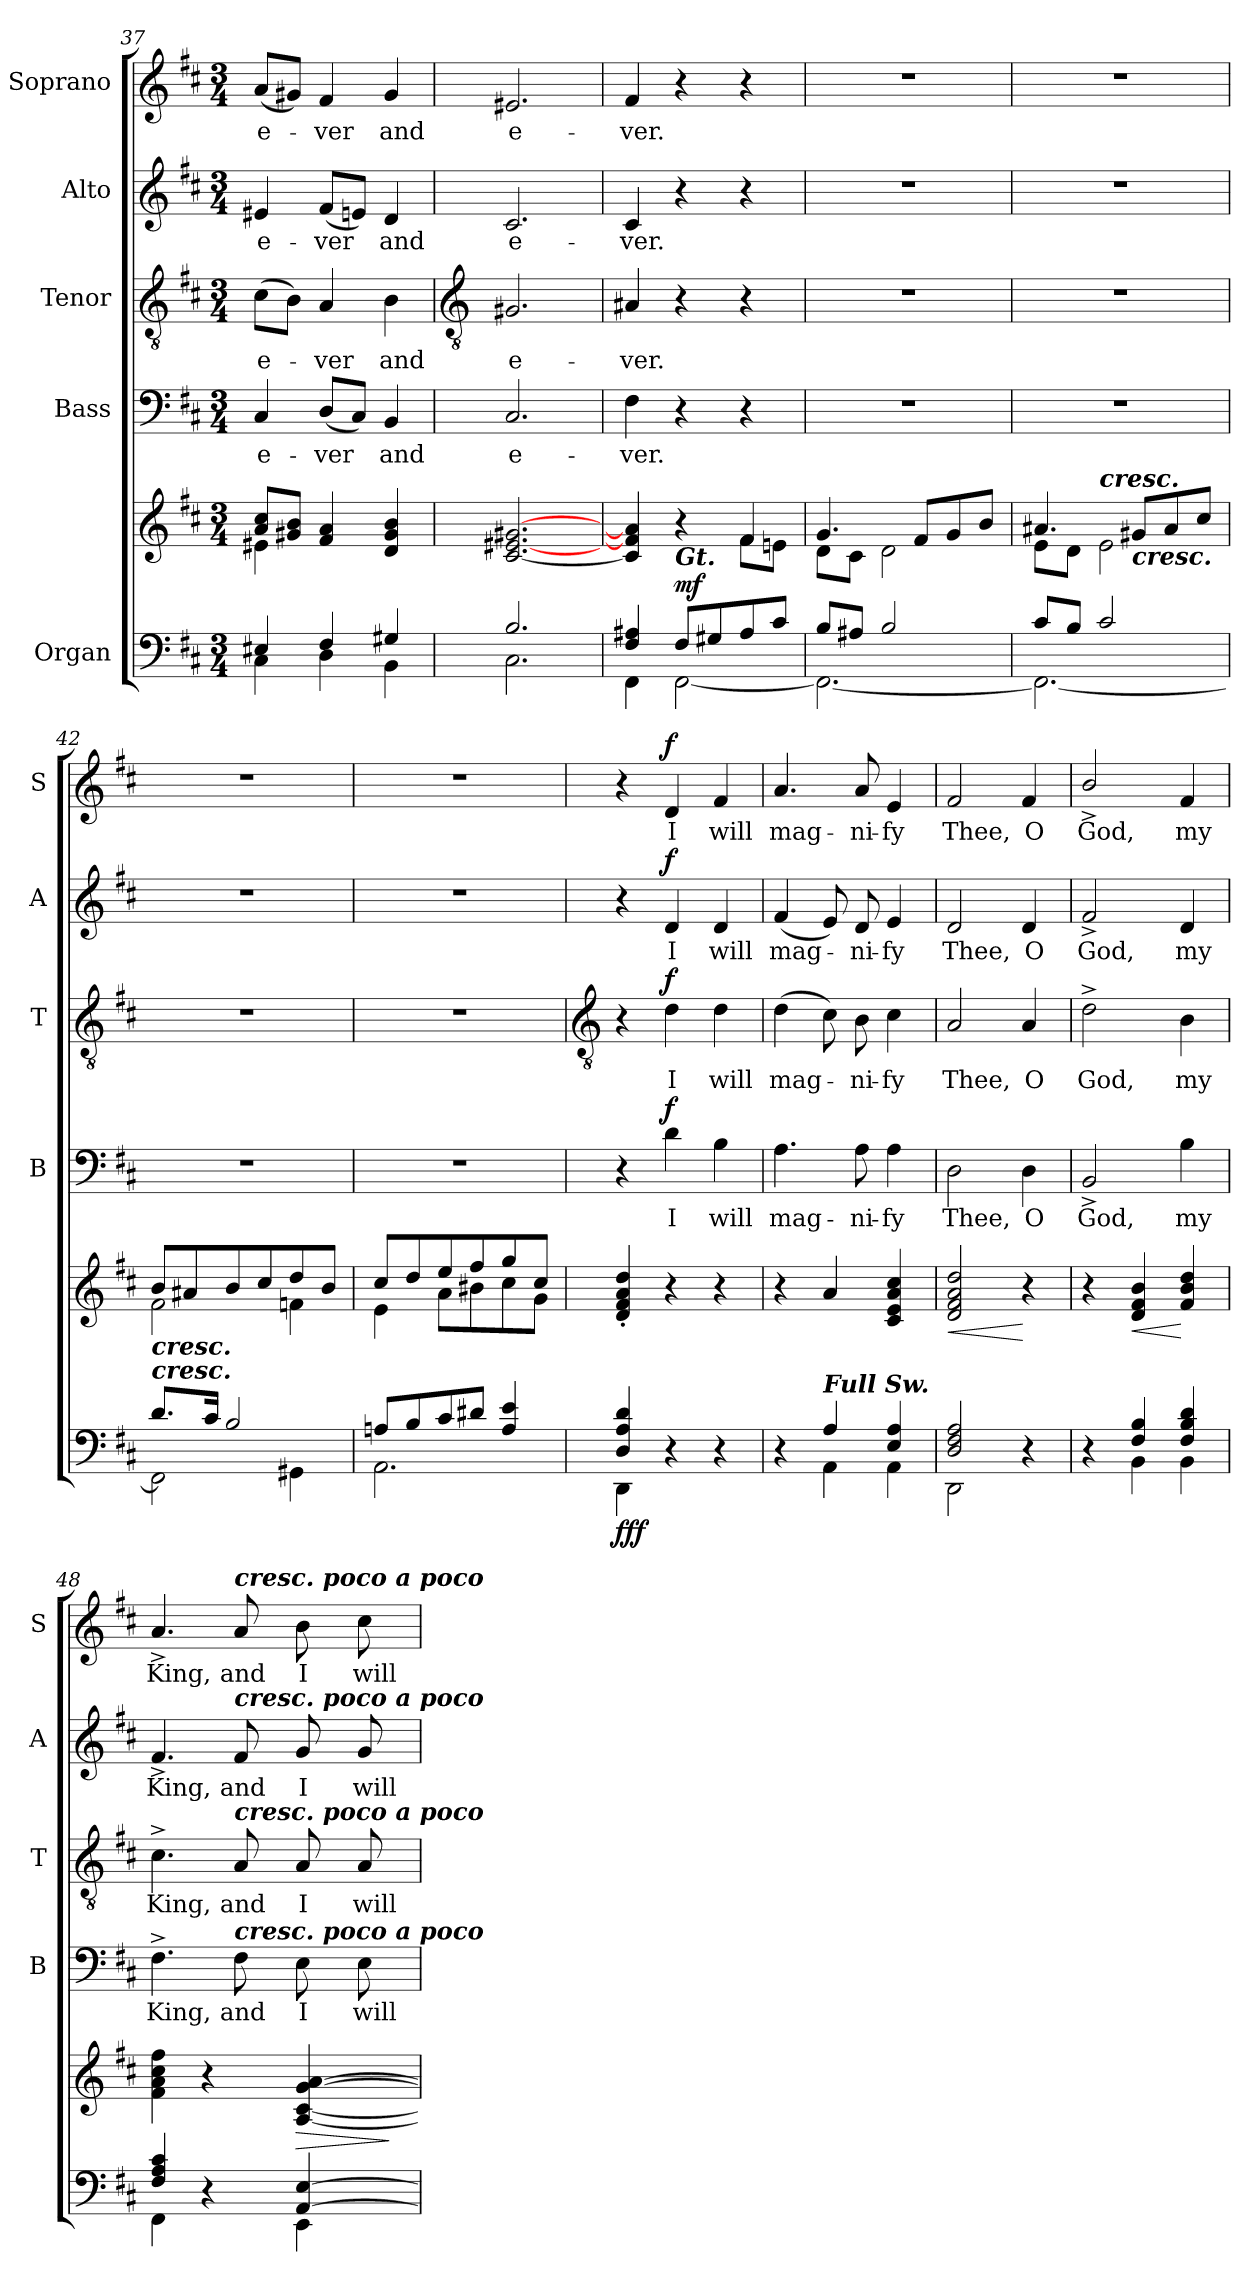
**kern	**kern	**dynam	**kern	**text	**dynam	**kern	**text	**dynam	**kern	**text	**dynam	**kern	**text	**dynam
*part5	*part5	*part5	*part4	*part4	*part4	*part3	*part3	*part3	*part2	*part2	*part2	*part1	*part1	*part1
*staff6	*staff5	*staff5/6	*staff4	*staff4	*staff4	*staff3	*staff3	*staff3	*staff2	*staff2	*staff2	*staff1	*staff1	*staff1
*I"Organ	*	*	*I"Bass	*	*	*I"Tenor	*	*	*I"Alto	*	*	*I"Soprano	*	*
*	*	*	*I'B	*	*	*I'T	*	*	*I'A	*	*	*I'S	*	*
*clefF4	*clefG2	*	*clefF4	*	*	*clefGv2	*	*	*clefG2	*	*	*clefG2	*	*
*k[f#c#]	*k[f#c#]	*	*k[f#c#]	*	*	*k[f#c#]	*	*	*k[f#c#]	*	*	*k[f#c#]	*	*
*D:	*D:	*	*D:	*	*	*D:	*	*	*D:	*	*	*D:	*	*
*M3/4	*M3/4	*	*M3/4	*	*	*M3/4	*	*	*M3/4	*	*	*M3/4	*	*
=37	=37	=37	=37	=37	=37	=37	=37	=37	=37	=37	=37	=37	=37	=37
*^	*^	*	*	*	*	*	*	*	*	*	*	*	*	*
!	!	!	!	!	!	!LO:LY:b	!	!	!LO:LY:b	!	!	!LO:LY:b	!	!	!LO:LY:b	!
4E#X/	4C#\	8a/ 8cc#/L	4e#X\	.	4C#	e-	.	(>8c#L	e-	.	4e#X	e-	.	(<8aL	e-	.
.	.	8g#X/ 8b/J	.	.	.	.	.	8BJ)	.	.	.	.	.	8g#XJ)	.	.
!	!	!	!	!	!	!LO:LY:b	!	!	!LO:LY:b	!	!	!LO:LY:b	!	!	!LO:LY:b	!
4F#/	4D\	4f#/ 4a/	2ryy	.	(<8DL	-ver	.	4A	ver	.	(<8f#L	-ver	.	4f#	ver	.
.	.	.	.	.	8C#J)	.	.	.	.	.	8enJ)	.	.	.	.	.
!	!	!	!	!	!	!LO:LY:b	!	!	!LO:LY:b	!	!	!LO:LY:b	!	!	!LO:LY:b	!
4G#X/	4BB\	4d/ 4g#/ 4b/	.	.	4BB	and	.	4B	and	.	4d	and	.	4g#	and	.
!!LO:LB:g=z
=38	=38	=38	=38	=38	=38	=38	=38	=38	=38	=38	=38	=38	=38	=38	=38	=38
*	*	*	*	*	*	*	*	*clefGv2	*	*	*	*	*	*	*	*
!	!	!	!	!LO:HP:b	!	!LO:LY:b	!	!	!LO:LY:b	!	!	!LO:LY:b	!	!	!LO:LY:b	!
2.B/	2.C#\	[2.c#/ [2.e#X/ [2.g#X/	2.ryy	>	2.C#	e-	.	2.G#X	e-	.	2.c#	e-	.	2.e#X	e-	.
*v	*v	*	*	*	*	*	*	*	*	*	*	*	*	*	*	*
*	*v	*v	*	*	*	*	*	*	*	*	*	*	*	*	*
.	.	]	.	.	.	.	.	.	.	.	.	.	.	.
=39	=39	=39	=39	=39	=39	=39	=39	=39	=39	=39	=39	=39	=39	=39
*^	*^	*	*	*	*	*	*	*	*	*	*	*	*	*
!	!	!	!	!	!	!LO:LY:b	!	!	!LO:LY:b	!	!	!LO:LY:b	!	!	!LO:LY:b	!
4F#/ 4A#X/	4FF#\	4c#/] 4f#/] 4a#/]	2ryy	.	4F#	-ver.	.	4A#X	-ver.	.	4c#	-ver.	.	4f#	-ver.	.
!LO:TX:a:Bi:t=Gt.	!	!	!	!	!	!	!	!	!	!	!	!	!	!	!	!
!	!	!	!	!LO:DY:a=2	!	!	!	!	!	!	!	!	!	!	!	!
8F#/L	[2FF#\	4r	.	mf	4r	.	.	4r	.	.	4r	.	.	4r	.	.
8G#X/	.	.	.	.	.	.	.	.	.	.	.	.	.	.	.	.
8A#/	.	4f#/	8f#\L	.	4r	.	.	4r	.	.	4r	.	.	4r	.	.
8c#/J	.	.	8en\J	.	.	.	.	.	.	.	.	.	.	.	.	.
=40	=40	=40	=40	=40	=40	=40	=40	=40	=40	=40	=40	=40	=40	=40	=40	=40
!	!	!	!	!	!LO:N:vis=1	!	!	!LO:N:vis=1	!	!	!LO:N:vis=1	!	!	!LO:N:vis=1	!	!
8B/L	2.FF#\_	4.g/	8d\L	.	2.r	.	.	2.r	.	.	2.r	.	.	2.r	.	.
8A#X/J	.	.	8c#\J	.	.	.	.	.	.	.	.	.	.	.	.	.
2B/	.	.	2d\	.	.	.	.	.	.	.	.	.	.	.	.	.
.	.	8f#/L	.	.	.	.	.	.	.	.	.	.	.	.	.	.
.	.	8g/	.	.	.	.	.	.	.	.	.	.	.	.	.	.
.	.	8b/J	.	.	.	.	.	.	.	.	.	.	.	.	.	.
=41	=41	=41	=41	=41	=41	=41	=41	=41	=41	=41	=41	=41	=41	=41	=41	=41
!	!	!	!	!	!LO:N:vis=1	!	!	!LO:N:vis=1	!	!	!LO:N:vis=1	!	!	!LO:N:vis=1	!	!
8c#/L	2.FF#\_	4.a#X/	8e\L	.	2.r	.	.	2.r	.	.	2.r	.	.	2.r	.	.
8B/J	.	.	8d\J	.	.	.	.	.	.	.	.	.	.	.	.	.
!	!	!	!LO:TX:a:Bi:t=cresc.	!	!	!	!	!	!	!	!	!	!	!	!	!
2c#/	.	.	2e\	.	.	.	.	.	.	.	.	.	.	.	.	.
!	!	!LO:TX:b:Bi:t=cresc.	!	!	!	!	!	!	!	!	!	!	!	!	!	!
.	.	8g#X/L	.	.	.	.	.	.	.	.	.	.	.	.	.	.
.	.	8a#/	.	.	.	.	.	.	.	.	.	.	.	.	.	.
.	.	8cc#/J	.	.	.	.	.	.	.	.	.	.	.	.	.	.
=42	=42	=42	=42	=42	=42	=42	=42	=42	=42	=42	=42	=42	=42	=42	=42	=42
!LO:TX:a:Bi:t=cresc.	!	!	!	!	!	!	!	!	!	!	!	!	!	!	!	!
!LO:TX:a:Bi:t=cresc.	!	!	!	!	!	!	!	!	!	!	!	!	!	!	!	!
!	!	!	!	!	!LO:N:vis=1	!	!	!LO:N:vis=1	!	!	!LO:N:vis=1	!	!	!LO:N:vis=1	!	!
8.d/L	2FF#\]	8b/L	2f#\	.	2.r	.	.	2.r	.	.	2.r	.	.	2.r	.	.
.	.	8a#X/	.	.	.	.	.	.	.	.	.	.	.	.	.	.
16c#/J	.	.	.	.	.	.	.	.	.	.	.	.	.	.	.	.
2B/	.	8b/	.	.	.	.	.	.	.	.	.	.	.	.	.	.
.	.	8cc#/	.	.	.	.	.	.	.	.	.	.	.	.	.	.
.	4GG#X\	8dd/	4fn\	.	.	.	.	.	.	.	.	.	.	.	.	.
.	.	8b/J	.	.	.	.	.	.	.	.	.	.	.	.	.	.
=43	=43	=43	=43	=43	=43	=43	=43	=43	=43	=43	=43	=43	=43	=43	=43	=43
!	!	!	!	!	!LO:N:vis=1	!	!	!LO:N:vis=1	!	!	!LO:N:vis=1	!	!	!LO:N:vis=1	!	!
8An/L	2.AA\	8cc#/L	4e\	.	2.r	.	.	2.r	.	.	2.r	.	.	2.r	.	.
8B/	.	8dd/	.	.	.	.	.	.	.	.	.	.	.	.	.	.
8c#/	.	8ee/	8a\L	.	.	.	.	.	.	.	.	.	.	.	.	.
8d#X/J	.	8ff#/	8b#X\	.	.	.	.	.	.	.	.	.	.	.	.	.
4A/ 4e/	.	8gg/	8cc#\	.	.	.	.	.	.	.	.	.	.	.	.	.
.	.	8cc#/J	8g\J	.	.	.	.	.	.	.	.	.	.	.	.	.
*	*	*v	*v	*	*	*	*	*	*	*	*	*	*	*	*	*
!!LO:LB:g=z
=44	=44	=44	=44	=44	=44	=44	=44	=44	=44	=44	=44	=44	=44	=44	=44
*	*	*	*	*	*	*	*clefGv2	*	*	*	*	*	*	*	*
*	*	*^	*	*	*	*	*	*	*	*	*	*	*	*	*
!	!	!	!	!LO:DY:b=2	!	!	!	!	!	!	!	!	!	!	!	!
!	!	!	!	!LO:DY:n=1:b=2	!	!	!	!	!	!	!	!	!	!	!	!
!	!	!	!	!LO:DY:n=2:b	!	!	!	!	!	!	!	!	!	!	!	!
*	*	*v	*v	*	*	*	*	*	*	*	*	*	*	*	*	*
4D/ 4A/ 4d/	4DD\	4d' 4f#' 4a' 4dd'	f f f	4r	.	.	4r	.	.	4r	.	.	4r	.	.
!	!	!	!	!	!LO:LY:b	!LO:DY:b	!	!LO:LY:b	!LO:DY:b	!	!LO:LY:b	!LO:DY:b	!	!LO:LY:b	!LO:DY:b
2ryy	4r	4r	.	4d	I	f	4d	I	f	4d	I	f	4d	I	f
!	!	!	!	!	!LO:LY:b	!	!	!LO:LY:b	!	!	!LO:LY:b	!	!	!LO:LY:b	!
.	4r	4r	.	4B	will	.	4d	will	.	4d	will	.	4f#	will	.
=45	=45	=45	=45	=45	=45	=45	=45	=45	=45	=45	=45	=45	=45	=45	=45
!	!	!	!	!	!LO:LY:b	!	!	!LO:LY:b	!	!	!LO:LY:b	!	!	!LO:LY:b	!
4ryy	4r	4r	.	4.A	mag-	.	(>4d	mag-	.	(<4f#	mag-	.	4.a	mag-	.
!LO:TX:a:Bi:t=Full Sw.	!	!	!	!	!	!	!	!	!	!	!	!	!	!	!
4A/	4AA\	4a	.	.	.	.	8c#)	.	.	8e)	.	.	.	.	.
!	!	!	!	!	!LO:LY:b	!	!	!LO:LY:b	!	!	!LO:LY:b	!	!	!LO:LY:b	!
.	.	.	.	8A	-ni-	.	8B	ni-	.	8d	ni-	.	8a	-ni-	.
!	!	!	!	!	!LO:LY:b	!	!	!LO:LY:b	!	!	!LO:LY:b	!	!	!LO:LY:b	!
4E/ 4A/	4AA\	4c# 4e 4a 4cc#	.	4A	-fy	.	4c#	-fy	.	4e	-fy	.	4e	-fy	.
=46	=46	=46	=46	=46	=46	=46	=46	=46	=46	=46	=46	=46	=46	=46	=46
!	!	!	!LO:HP:b	!	!LO:LY:b	!	!	!LO:LY:b	!	!	!LO:LY:b	!	!	!LO:LY:b	!
2D/ 2F#/ 2A/	2DD\	2d 2f# 2a 2dd	<	2D	Thee,	.	2A	Thee,	.	2d	Thee,	.	2f#	Thee,	.
!	!	!	!	!	!LO:LY:b	!	!	!LO:LY:b	!	!	!LO:LY:b	!	!	!LO:LY:b	!
4ryy	4r	4r	[	4D	O	.	4A	O	.	4d	O	.	4f#	O	.
=47	=47	=47	=47	=47	=47	=47	=47	=47	=47	=47	=47	=47	=47	=47	=47
!	!	!	!	!	!LO:LY:b	!	!	!LO:LY:b	!	!	!LO:LY:b	!	!	!LO:LY:b	!
4ryy	4r	4r	.	2BB^/	God,	.	2d^	God,	.	2f#^	God,	.	2b^/	God,	.
!	!	!	!LO:HP:b	!	!	!	!	!	!	!	!	!	!	!	!
4F#/ 4B/	4BB\	4d 4f# 4b	<	.	.	.	.	.	.	.	.	.	.	.	.
!	!	!	!	!	!LO:LY:b	!	!	!LO:LY:b	!	!	!LO:LY:b	!	!	!LO:LY:b	!
4F#/ 4B/ 4d/	4BB\	4f# 4b 4dd	[	4B	my	.	4B	my	.	4d	my	.	4f#	my	.
=48	=48	=48	=48	=48	=48	=48	=48	=48	=48	=48	=48	=48	=48	=48	=48
!	!	!	!	!	!LO:LY:b	!	!	!LO:LY:b	!	!	!LO:LY:b	!	!	!LO:LY:b	!
4F#/ 4A/ 4c#/	4FF#\	4f#\ 4a\ 4cc#\ 4ff#\	.	4.F#^	King,	.	4.c#^	King,	.	4.f#^	King,	.	4.a^	King,	.
4ryy	4r	4r	.	.	.	.	.	.	.	.	.	.	.	.	.
!	!	!	!	!	!	!	!	!	!	!	!	!	!LO:TX:a:Bi:t=cresc. poco a poco	!	!
!	!	!	!	!	!	!	!	!	!	!LO:TX:a:Bi:t=cresc. poco a poco	!	!	!	!	!
!	!	!	!	!	!	!	!LO:TX:a:Bi:t=cresc. poco a poco	!	!	!	!	!	!	!	!
!	!	!	!	!LO:TX:a:Bi:t=cresc. poco a poco	!	!	!	!	!	!	!	!	!	!	!
!	!	!	!	!	!LO:LY:b	!	!	!LO:LY:b	!	!	!LO:LY:b	!	!	!LO:LY:b	!
.	.	.	.	8F#	and	.	8A	and	.	8f#	and	.	8a	and	.
!	!	!	!LO:HP:b	!	!LO:LY:b	!	!	!LO:LY:b	!	!	!LO:LY:b	!	!	!LO:LY:b	!
[4AA/ [4E/	4EE\	[4A [4c# [4g [4a	>	8E	I	.	8A	I	.	8g	I	.	8b	I	.
!	!	!	!	!	!LO:LY:b	!	!	!LO:LY:b	!	!	!LO:LY:b	!	!	!LO:LY:b	!
.	.	.	.	8E	will	.	8A	will	.	8g	will	.	8cc#	will	.
*v	*v	*	*	*	*	*	*	*	*	*	*	*	*	*	*
.	.	]	.	.	.	.	.	.	.	.	.	.	.	.
=	=	=	=	=	=	=	=	=	=	=	=	=	=	=
*-	*-	*-	*-	*-	*-	*-	*-	*-	*-	*-	*-	*-	*-	*-
